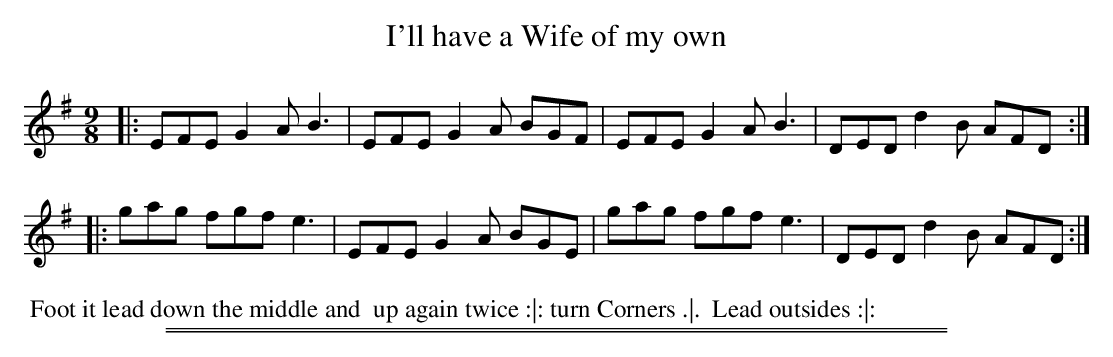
X:1
T: I'll have a Wife of my own
M: 9/8
L: 1/8
K: Em
|:\
EFE G2A B3 | EFE G2A BGF |\
EFE G2A B3 | DED d2B AFD :|
|:\
gag fgf e3 | EFE G2A BGE |\
gag fgf e3 | DED d2B AFD :|
